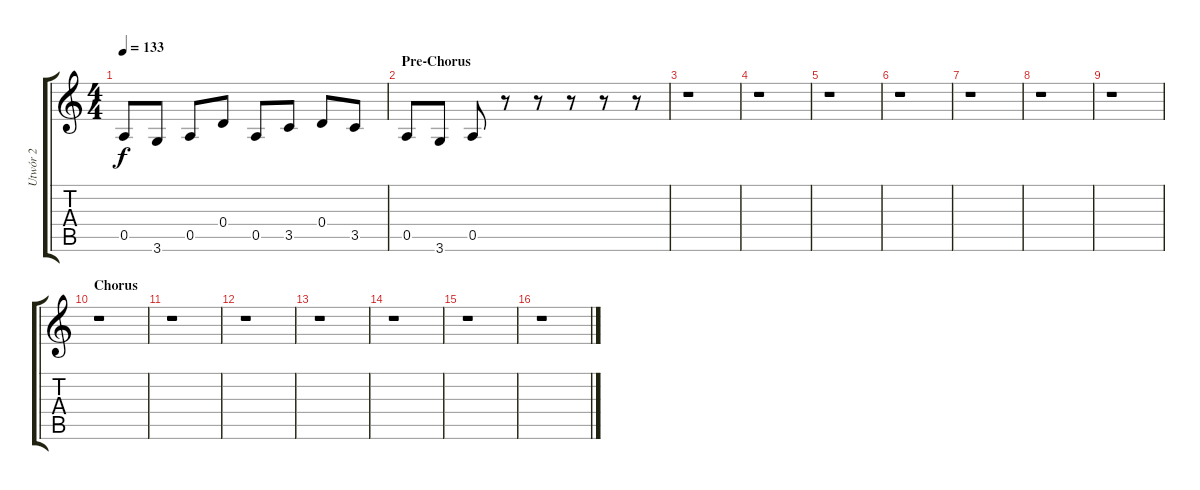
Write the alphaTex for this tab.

\track ("Utwór 2" "Utwór 2") {instrument electricguitarmuted}
\staff {score tabs}
\tuning (E4 B3 G3 D3 A2 E2) {hide}
\ts (4 4)
\tempo 133
\clef g2
\ks c
0.5.8{dy f} 3.6.8 0.5.8 0.4.8 0.5.8 3.5.8 0.4.8 3.5.8 |
\section ("" "Pre-Chorus")
0.5.8 3.6.8 0.5.8 r.8 r.8 r.8 r.8 r.8 |
r.1 |
r.1 |
r.1 |
r.1 |
r.1 |
r.1 |
r.1 |
\section ("" "Chorus")
r.1 |
r.1 |
r.1 |
r.1 |
r.1 |
r.1 |
r.1
